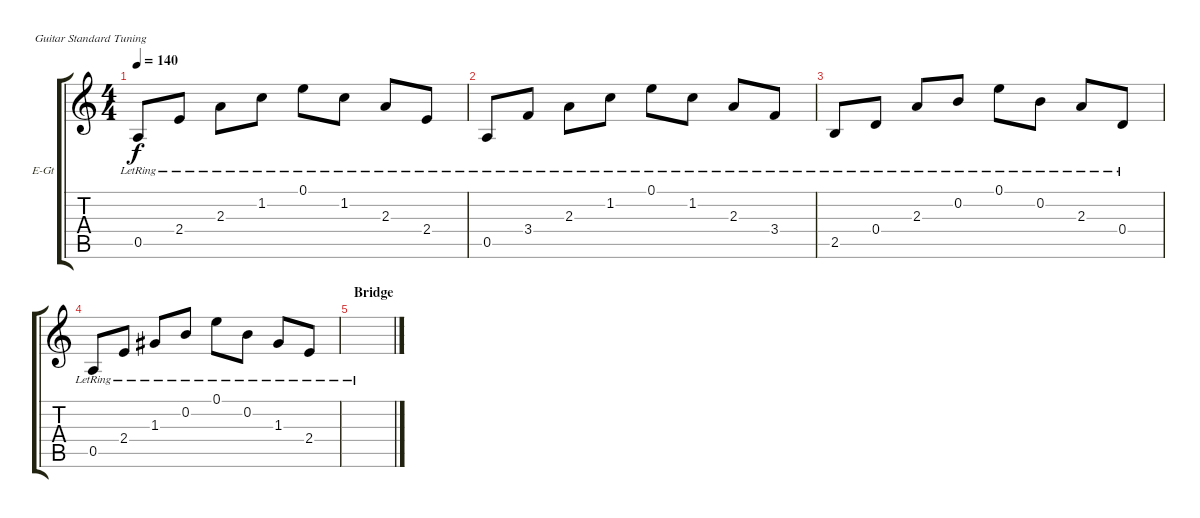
\defaultSystemsLayout 4
\bracketExtendMode groupsimilarinstruments
\firstSystemTrackNameOrientation horizontal
\otherSystemsTrackNameOrientation horizontal
\track ("Electric Guitar" "E-Gt") {instrument electricguitarclean}
\staff {score tabs}
\tuning (E4 B3 G3 D3 A2 E2)
\ts (4 4)
\tempo 140
\clef g2
\scale
0.333333
\ks c
0.5{lr}.8{dy f} 2.4{lr}.8 2.3{lr}.8 1.2{lr}.8 0.1{lr}.8 1.2{lr}.8 2.3{lr}.8 2.4{lr}.8 |
\scale
0.333333 0.5{lr}.8 3.4{lr}.8 2.3{lr}.8 1.2{lr}.8 0.1{lr}.8 1.2{lr}.8 2.3{lr}.8 3.4{lr}.8 |
\scale
0.333333 2.5{lr}.8 0.4{lr}.8 2.3{lr}.8 0.2{lr}.8 0.1{lr}.8 0.2{lr}.8 2.3{lr}.8 0.4{lr}.8 |
\scale
0.333333 0.5{lr}.8 2.4{lr}.8 1.3{lr}.8 0.2{lr}.8 0.1{lr}.8 0.2{lr}.8 1.3{lr}.8 2.4{lr}.8 |
\section ("" "Bridge")
\scale
0.333333 |
\scale
0.333333 |
\scale
0.333333 |
\scale
0.333333 |
\scale
0.333333 |
\scale
0.333333 |
\scale
0.333333 |
\scale
0.333333
